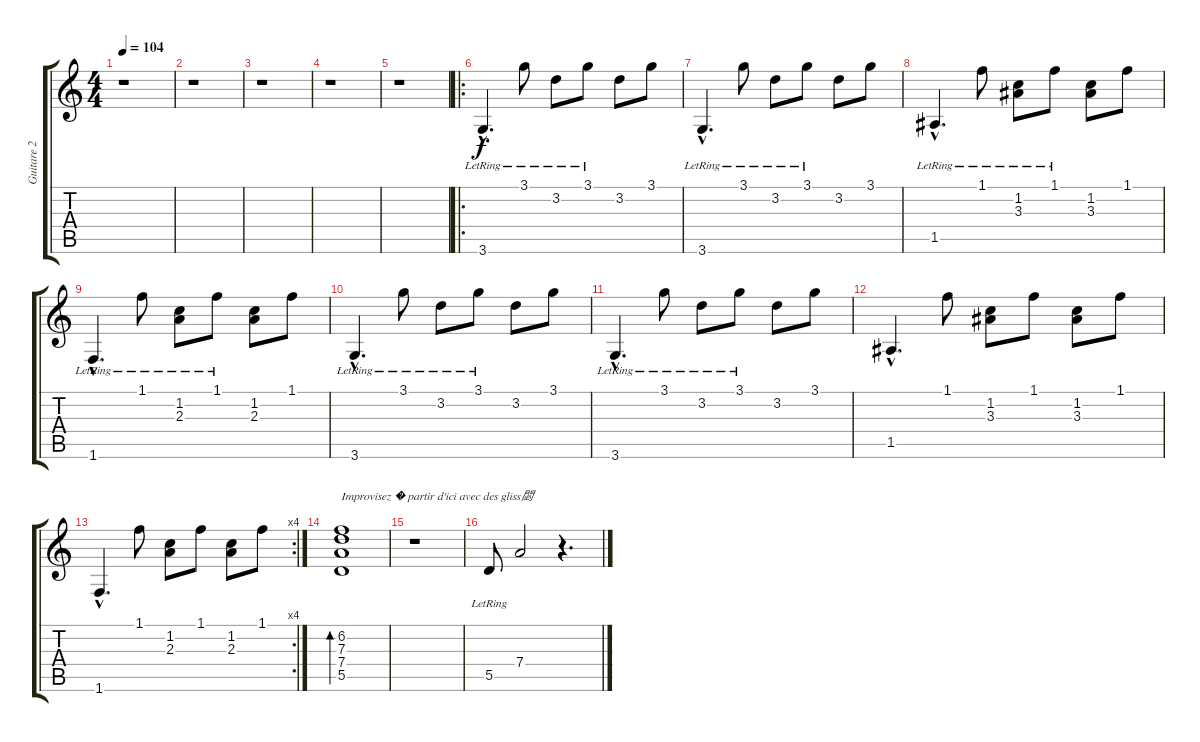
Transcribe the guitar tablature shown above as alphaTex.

\track ("Guitare 2" "Guitare 2") {instrument electricguitarclean}
\staff {score tabs}
\tuning (E4 B3 G3 D3 A2 E2) {hide}
\ts (4 4)
\tempo 104
\clef g2
\ks c
r.1{dy f} |
r.1 |
r.1 |
r.1 |
r.1 |
\ro
3.6{hac lr}.4{d} 3.1{lr}.8 3.2{lr}.8 3.1{lr}.8 3.2.8 3.1.8 |
3.6{hac lr}.4{d} 3.1{lr}.8 3.2{lr}.8 3.1{lr}.8 3.2.8 3.1.8 |
1.5{hac lr}.4{d} 1.1{lr}.8 (1.2{lr} 3.3{lr}).8 1.1{lr}.8 (1.2 3.3).8 1.1.8 |
1.6{hac lr}.4{d} 1.1{lr}.8 (1.2{lr} 2.3{lr}).8 1.1{lr}.8 (1.2 2.3).8 1.1.8 |
3.6{hac lr}.4{d} 3.1{lr}.8 3.2{lr}.8 3.1{lr}.8 3.2.8 3.1.8 |
3.6{hac lr}.4{d} 3.1{lr}.8 3.2{lr}.8 3.1{lr}.8 3.2.8 3.1.8 |
1.5{hac}.4{d} 1.1.8 (1.2 3.3).8 1.1.8 (1.2 3.3).8 1.1.8 |
\rc 4
1.6{hac}.4{d} 1.1.8 (1.2 2.3).8 1.1.8 (1.2 2.3).8 1.1.8 |
(6.2 7.3 7.4 5.5).1{bd 240 txt "Improvisez � partir d'ici avec des gliss閟"} |
r.1 |
5.5{lr}.8 7.4.2 r.4{d}
